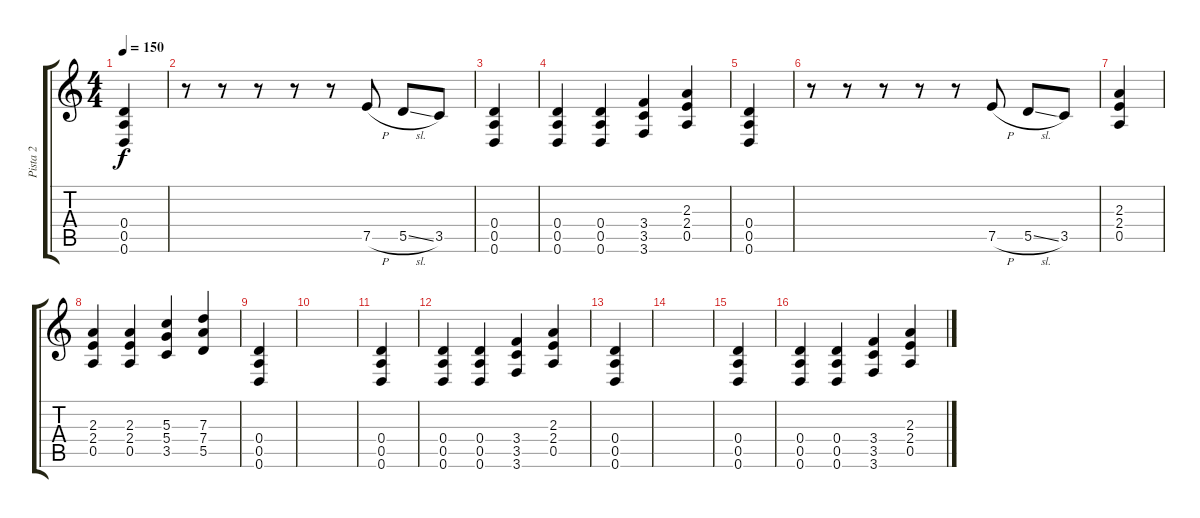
\track ("Pista 2" "Pista 2") {instrument distortionguitar}
\staff {score tabs}
\tuning (E4 B3 G3 D3 A2 D2) {hide}
\ts (4 4)
\tempo 150
\clef g2
\ks c
(0.4 0.5 0.6).4{dy f} |
r.8 r.8 r.8 r.8 r.8 7.5{h}.8 5.5{sl}.8 3.5.8 |
(0.4 0.5 0.6).4 |
(0.4 0.5 0.6).4 (0.4 0.5 0.6).4 (3.4 3.5 3.6).4 (2.3 2.4 0.5).4 |
(0.4 0.5 0.6).4 |
r.8 r.8 r.8 r.8 r.8 7.5{h}.8 5.5{sl}.8 3.5.8 |
(2.3 2.4 0.5).4 |
(2.3 2.4 0.5).4 (2.3 2.4 0.5).4 (5.3 5.4 3.5).4 (7.3 7.4 5.5).4 |
(0.4 0.5 0.6).4 |
|
(0.4 0.5 0.6).4 |
(0.4 0.5 0.6).4 (0.4 0.5 0.6).4 (3.4 3.5 3.6).4 (2.3 2.4 0.5).4 |
(0.4 0.5 0.6).4 |
|
(0.4 0.5 0.6).4 |
(0.4 0.5 0.6).4 (0.4 0.5 0.6).4 (3.4 3.5 3.6).4 (2.3 2.4 0.5).4
